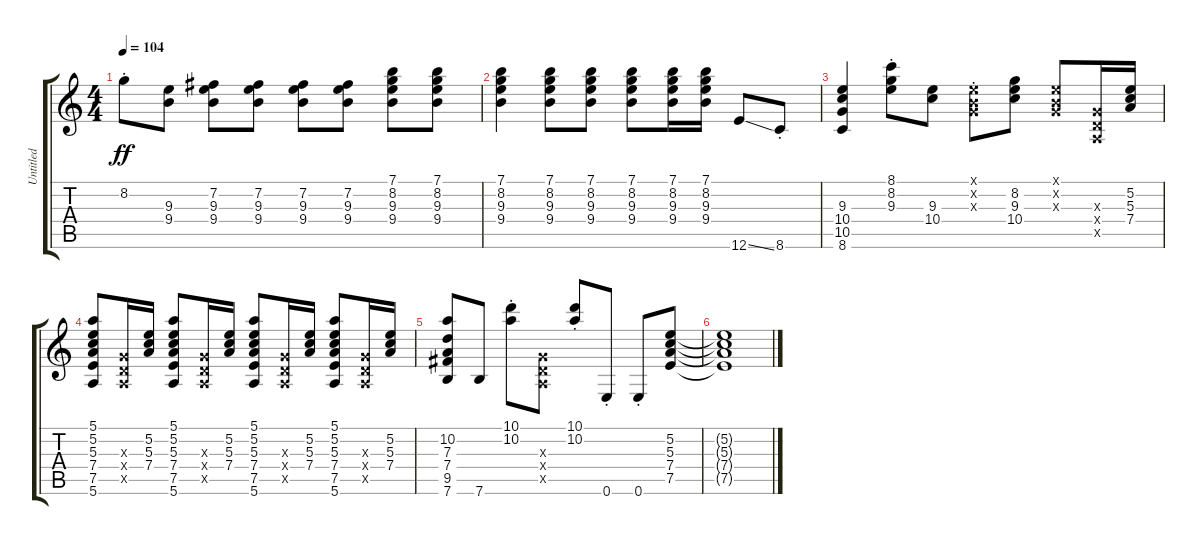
\track ("Untitled" "Untitled") {instrument overdrivenguitar}
\staff {score tabs}
\tuning (E4 B3 G3 D3 A2 E2) {hide}
\ts (4 4)
\tempo 104
\clef g2
\ks c
8.2{st}.8{dy ff} (9.3 9.4).8 (7.2 9.3 9.4).8 (7.2 9.3 9.4).8 (7.2 9.3 9.4).8 (7.2 9.3 9.4).8 (7.1 8.2 9.3 9.4).8 (7.1 8.2 9.3 9.4).8 |
(7.1 8.2 9.3 9.4).4 (7.1 8.2 9.3 9.4).8 (7.1 8.2 9.3 9.4).8 (7.1 8.2 9.3 9.4).8 (7.1 8.2 9.3 9.4).16 (7.1 8.2 9.3 9.4).16 12.6{ss}.8 8.6{st}.8 |
(9.3 10.4 10.5 8.6).4 (8.1{st} 8.2{st} 9.3{st}).8 (9.3 10.4).8 (0.1{st x} 0.2{st x} 0.3{st x}).8 (8.2 9.3 10.4).8 (0.1{x} 0.2{x} 0.3{x}).8 (0.3{x} 0.4{x} 0.5{x}).16 (5.2 5.3 7.4).16 |
(5.1 5.2 5.3 7.4 7.5 5.6).8 (0.3{x} 0.4{x} 0.5{x}).16 (5.2 5.3 7.4).16 (5.1 5.2 5.3 7.4 7.5 5.6).8 (0.3{x} 0.4{x} 0.5{x}).16 (5.2 5.3 7.4).16 (5.1 5.2 5.3 7.4 7.5 5.6).8 (0.3{x} 0.4{x} 0.5{x}).16 (5.2 5.3 7.4).16 (5.1 5.2 5.3 7.4 7.5 5.6).8 (0.3{x} 0.4{x} 0.5{x}).16 (5.2 5.3 7.4).16 |
(10.2 7.3 7.4 9.5 7.6).8 7.6.8 (10.1{st} 10.2{st}).8 (0.3{x} 0.4{x} 0.5{x}).8 (10.1{st} 10.2{st}).8 0.6{st}.8 0.6{st}.8 (5.2 5.3 7.4 7.5).8 |
(5.2{t} 5.3{t} 7.4{t} 7.5{t}).1
